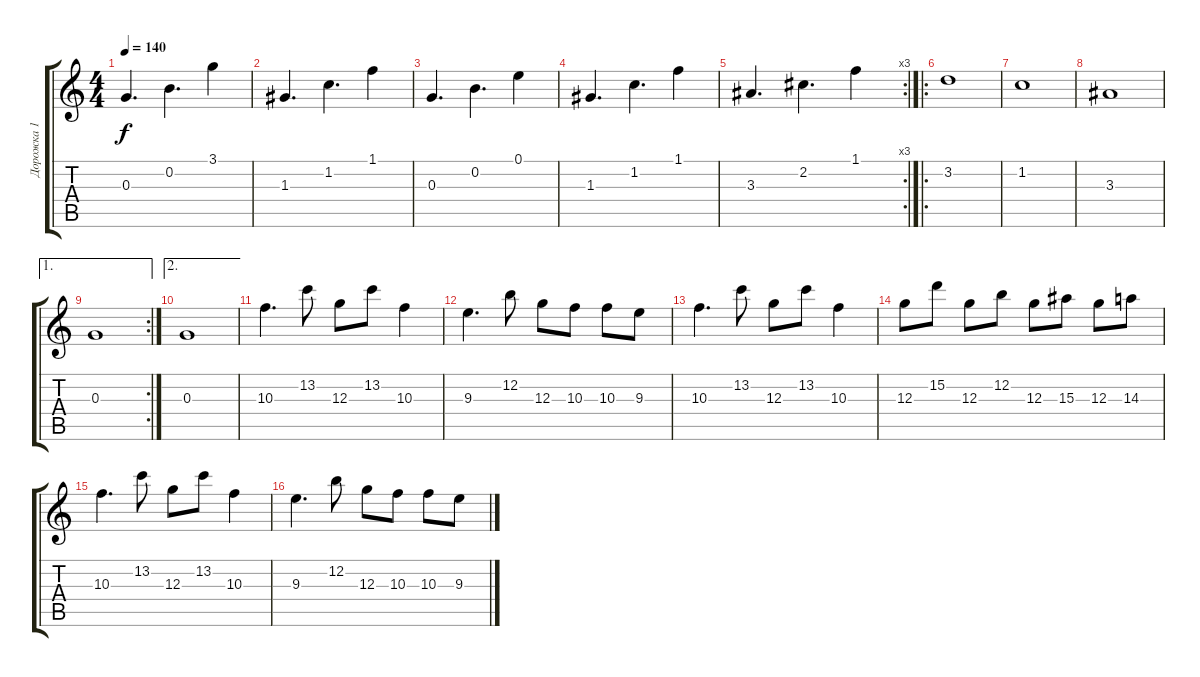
\track ("Дорожка 1" "Дорожка 1") {instrument distortionguitar}
\staff {score tabs}
\tuning (E4 B3 G3 D3 A2 E2) {hide}
\ts (4 4)
\tempo 140
\clef g2
\ks c
0.3.4{d dy f} 0.2.4{d} 3.1.4 |
1.3.4{d} 1.2.4{d} 1.1.4 |
0.3.4{d} 0.2.4{d} 0.1.4 |
1.3.4{d} 1.2.4{d} 1.1.4 |
\rc 3
3.3.4{d} 2.2.4{d} 1.1.4 |
\ro
3.2.1 |
1.2.1 |
3.3.1 |
\ae 1
\rc 2
0.3.1 |
\ae 2
0.3.1 |
10.3.4{d} 13.2.8 12.3.8 13.2.8 10.3.4 |
9.3.4{d} 12.2.8 12.3.8 10.3.8 10.3.8 9.3.8 |
10.3.4{d} 13.2.8 12.3.8 13.2.8 10.3.4 |
12.3.8 15.2.8 12.3.8 12.2.8 12.3.8 15.3.8 12.3.8 14.3.8 |
10.3.4{d} 13.2.8 12.3.8 13.2.8 10.3.4 |
9.3.4{d} 12.2.8 12.3.8 10.3.8 10.3.8 9.3.8
